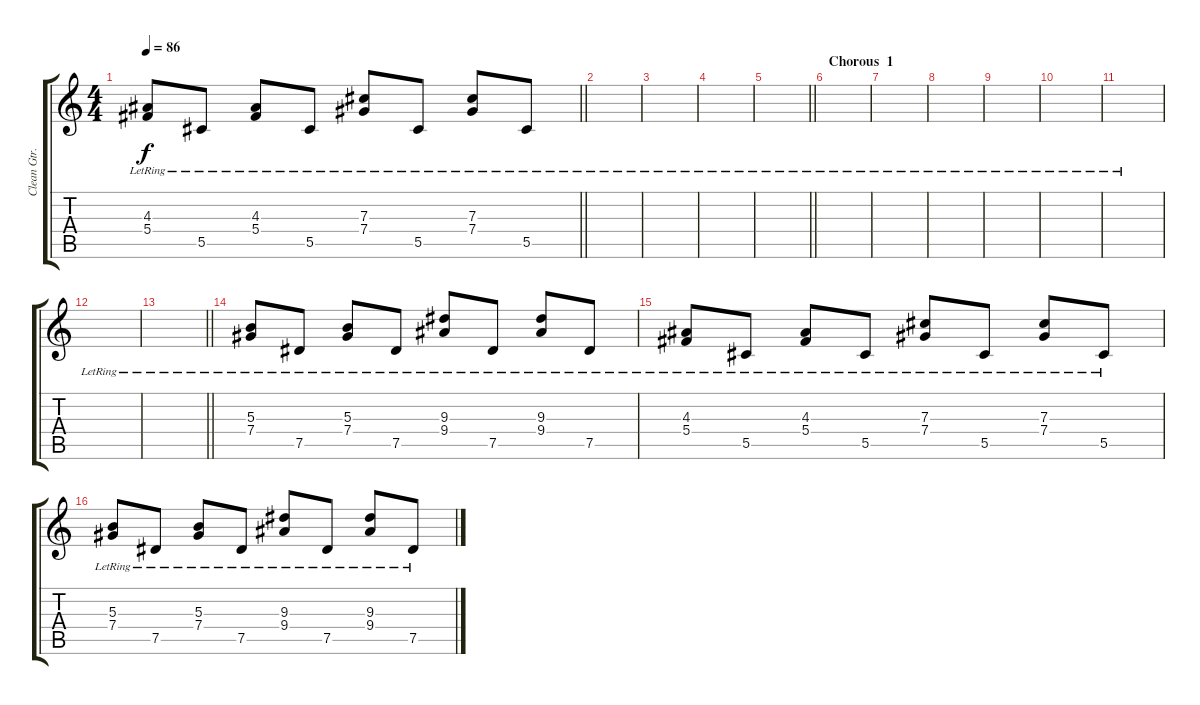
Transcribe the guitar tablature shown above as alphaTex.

\track ("Clean Gtr." "Clean Gtr.") {instrument electricguitarclean}
\staff {score tabs}
\tuning (Eb4 Bb3 Gb3 Db3 Ab2 Db2) {hide}
\ts (4 4)
\tempo 86
\clef g2
\barLineRight lightlight
\ks c
(4.3{lr} 5.4{lr}).8{dy f} 5.5{lr}.8 (4.3{lr} 5.4{lr}).8 5.5{lr}.8 (7.3{lr} 7.4{lr}).8 5.5{lr}.8 (7.3{lr} 7.4{lr}).8 5.5{lr}.8 |
\section ("" "")
|
|
|
\barLineRight lightlight
|
\section ("" "Chorous  1")
|
|
|
|
|
|
|
\barLineRight lightlight
|
\section ("" "")
(5.3{lr} 7.4{lr}).8 7.5{lr}.8 (5.3{lr} 7.4{lr}).8 7.5{lr}.8 (9.3{lr} 9.4{lr}).8 7.5{lr}.8 (9.3{lr} 9.4{lr}).8 7.5{lr}.8 |
(4.3{lr} 5.4{lr}).8 5.5{lr}.8 (4.3{lr} 5.4{lr}).8 5.5{lr}.8 (7.3{lr} 7.4{lr}).8 5.5{lr}.8 (7.3{lr} 7.4{lr}).8 5.5{lr}.8 |
(5.3{lr} 7.4{lr}).8 7.5{lr}.8 (5.3{lr} 7.4{lr}).8 7.5{lr}.8 (9.3{lr} 9.4{lr}).8 7.5{lr}.8 (9.3{lr} 9.4{lr}).8 7.5{lr}.8
